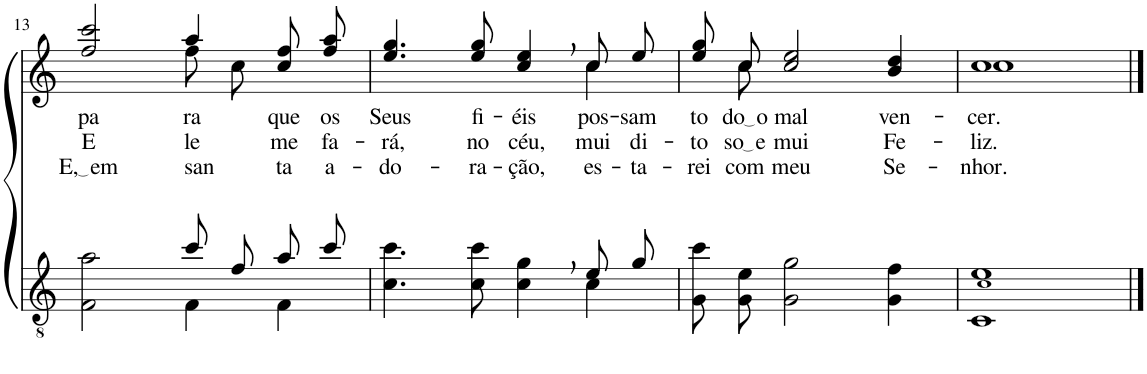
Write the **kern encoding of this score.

**kern	**kern	**text	**text	**text
*part2	*part1	*part1	*part1	*part1
*staff2	*staff1	*staff1	*staff1	*staff1
*I"Parte III e IV	*I"Parte I e II	*	*	*
!!LO:PB:g=z
*clefGv2	*clefG2	*	*	*
*Trd5c9	*Trd5c9	*	*	*
*k[]	*k[]	*	*	*
*M4/4	*M4/4	*	*	*
=13	=13	=13	=13	=13
*^	*	*	*	*
!	!	!	!LO:LY:b	!LO:LY:b	!LO:LY:b
*	*	*^	*	*	*
2ryy	2F\ 2a\	2ff/ 2ccc/	2ryy	pa-	E-	E, em
!	!	!	!	!LO:LY:b	!LO:LY:b	!LO:LY:b
8cc/L	4F\	4aa/	8ff\L	-ra	-le	san-
8f/J	.	.	8cc\J	.	.	.
!	!	!	!	!LO:LY:b	!LO:LY:b	!LO:LY:b
8a/L	4F\	8cc\ 8ff\L	4ryy	que	me	-ta
!	!	!	!	!LO:LY:b	!LO:LY:b	!LO:LY:b
8cc/J	.	8ff\ 8aa\J	.	os	fa-	a-
=14	=14	=14	=14	=14	=14	=14
!	!	!	!	!LO:LY:b	!LO:LY:b	!LO:LY:b
2.ryy	4.c\ 4.cc\	4.ee/ 4.gg/	2.ryy	Seus	-rá,	-do-
!	!	!	!	!LO:LY:b	!LO:LY:b	!LO:LY:b
.	8c\ 8cc\	8ee/ 8gg/	.	fi-	no	-ra-
!	!	!	!	!LO:LY:b	!LO:LY:b	!LO:LY:b
.	4c\ 4g\	4cc/, 4ee/,	.	-éis	céu,	-ção,
!	!	!	!	!LO:LY:b	!LO:LY:b	!LO:LY:b
8e/L	4c\	8cc/L	4cc\	pos-	mui	es-
!	!	!	!	!LO:LY:b	!LO:LY:b	!LO:LY:b
8g/J	.	8ee/J	.	-sam	di-	-ta-
*v	*v	*	*	*	*	*
=15	=15	=15	=15	=15	=15
!	!	!	!LO:LY:b	!LO:LY:b	!LO:LY:b
8G\ 8cc\L	8ee\ 8gg\L	8ryy	to-	-to-	-rei
!	!	!	!LO:LY:b	!LO:LY:b	!LO:LY:b
8G\ 8e\J	8cc\J	8cc\	do o	so e	com
!	!	!	!LO:LY:b	!LO:LY:b	!LO:LY:b
2G\ 2g\	2cc/ 2ee/	2.ryy	mal	mui	meu
!	!	!	!LO:LY:b	!LO:LY:b	!LO:LY:b
4G\ 4f\	4b/ 4dd/	.	ven-	Fe-	Se-
=16	=16	=16	=16	=16	=16
!	!	!	!LO:LY:b	!LO:LY:b	!LO:LY:b
1C 1c! 1e	1cc	1cc	-cer.	-liz.	-nhor.
*	*v	*v	*	*	*
==	==	==	==	==
*-	*-	*-	*-	*-
